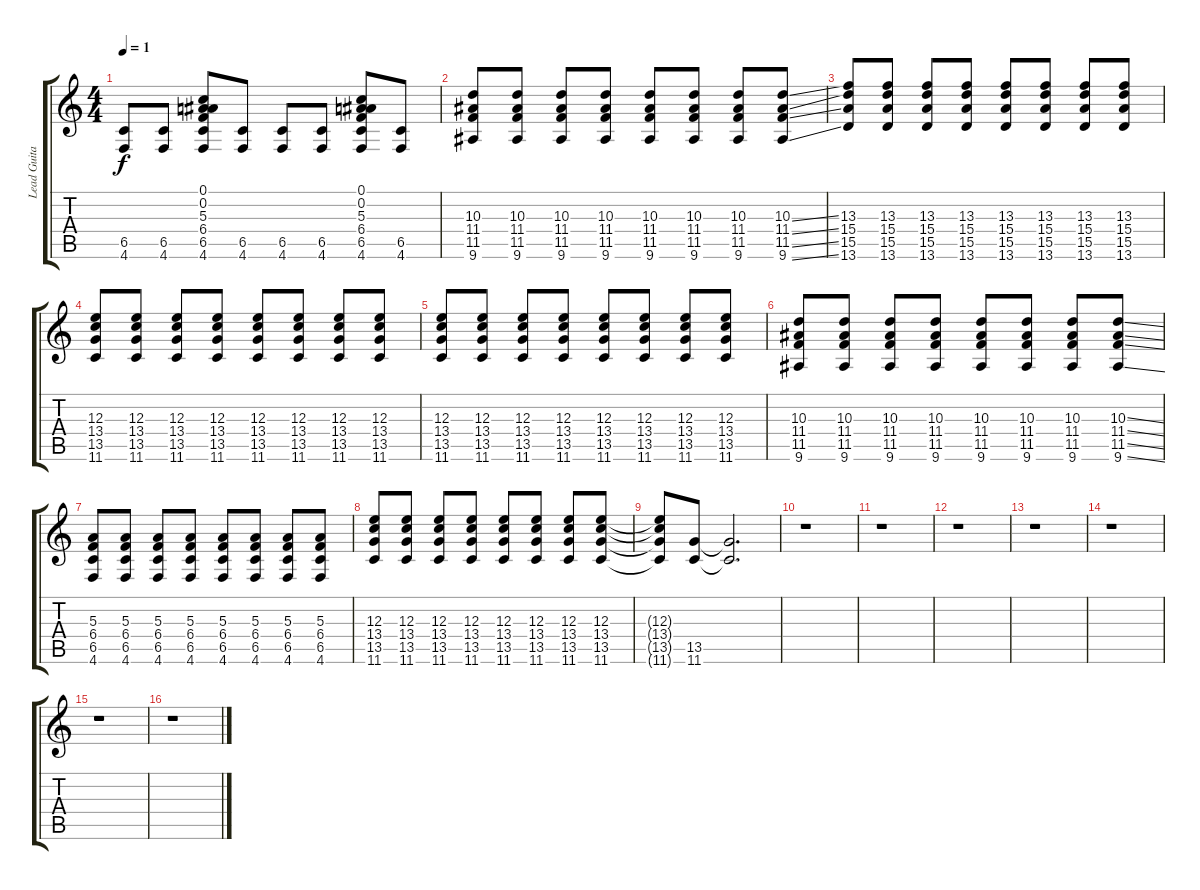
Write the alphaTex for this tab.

\track ("Lead Guitar (Clean)" "Lead Guita") {instrument electricguitarclean}
\staff {score tabs}
\tuning (C4 Bb3 E3 B2 Gb2 Db2) {hide}
\ts (4 4)
\tempo 1
\clef g2
\ks c
(6.5 4.6).8{dy f} (6.5 4.6).8 (0.1 0.2 5.3 6.4 6.5 4.6).8 (6.5 4.6).8 (6.5 4.6).8 (6.5 4.6).8 (0.1 0.2 5.3 6.4 6.5 4.6).8 (6.5 4.6).8 |
(10.3 11.4 11.5 9.6).8 (10.3 11.4 11.5 9.6).8 (10.3 11.4 11.5 9.6).8 (10.3 11.4 11.5 9.6).8 (10.3 11.4 11.5 9.6).8 (10.3 11.4 11.5 9.6).8 (10.3 11.4 11.5 9.6).8 (10.3{ss} 11.4{ss} 11.5{ss} 9.6{ss}).8 |
(13.3 15.4 15.5 13.6).8 (13.3 15.4 15.5 13.6).8 (13.3 15.4 15.5 13.6).8 (13.3 15.4 15.5 13.6).8 (13.3 15.4 15.5 13.6).8 (13.3 15.4 15.5 13.6).8 (13.3 15.4 15.5 13.6).8 (13.3 15.4 15.5 13.6).8 |
(12.3 13.4 13.5 11.6).8 (12.3 13.4 13.5 11.6).8 (12.3 13.4 13.5 11.6).8 (12.3 13.4 13.5 11.6).8 (12.3 13.4 13.5 11.6).8 (12.3 13.4 13.5 11.6).8 (12.3 13.4 13.5 11.6).8 (12.3 13.4 13.5 11.6).8 |
(12.3 13.4 13.5 11.6).8 (12.3 13.4 13.5 11.6).8 (12.3 13.4 13.5 11.6).8 (12.3 13.4 13.5 11.6).8 (12.3 13.4 13.5 11.6).8 (12.3 13.4 13.5 11.6).8 (12.3 13.4 13.5 11.6).8 (12.3 13.4 13.5 11.6).8 |
(10.3 11.4 11.5 9.6).8 (10.3 11.4 11.5 9.6).8 (10.3 11.4 11.5 9.6).8 (10.3 11.4 11.5 9.6).8 (10.3 11.4 11.5 9.6).8 (10.3 11.4 11.5 9.6).8 (10.3 11.4 11.5 9.6).8 (10.3{ss} 11.4{ss} 11.5{ss} 9.6{ss}).8 |
(5.3 6.4 6.5 4.6).8 (5.3 6.4 6.5 4.6).8 (5.3 6.4 6.5 4.6).8 (5.3 6.4 6.5 4.6).8 (5.3 6.4 6.5 4.6).8 (5.3 6.4 6.5 4.6).8 (5.3 6.4 6.5 4.6).8 (5.3 6.4 6.5 4.6).8 |
(12.3 13.4 13.5 11.6).8 (12.3 13.4 13.5 11.6).8 (12.3 13.4 13.5 11.6).8 (12.3 13.4 13.5 11.6).8 (12.3 13.4 13.5 11.6).8 (12.3 13.4 13.5 11.6).8 (12.3 13.4 13.5 11.6).8 (12.3 13.4 13.5 11.6).8 |
(12.3{t} 13.4{t} 13.5{t} 11.6{t}).8 (13.5 11.6).8 (13.5{t} 11.6{t}).2{d} |
r.1 |
r.1 |
r.1 |
r.1 |
r.1 |
r.1 |
r.1
